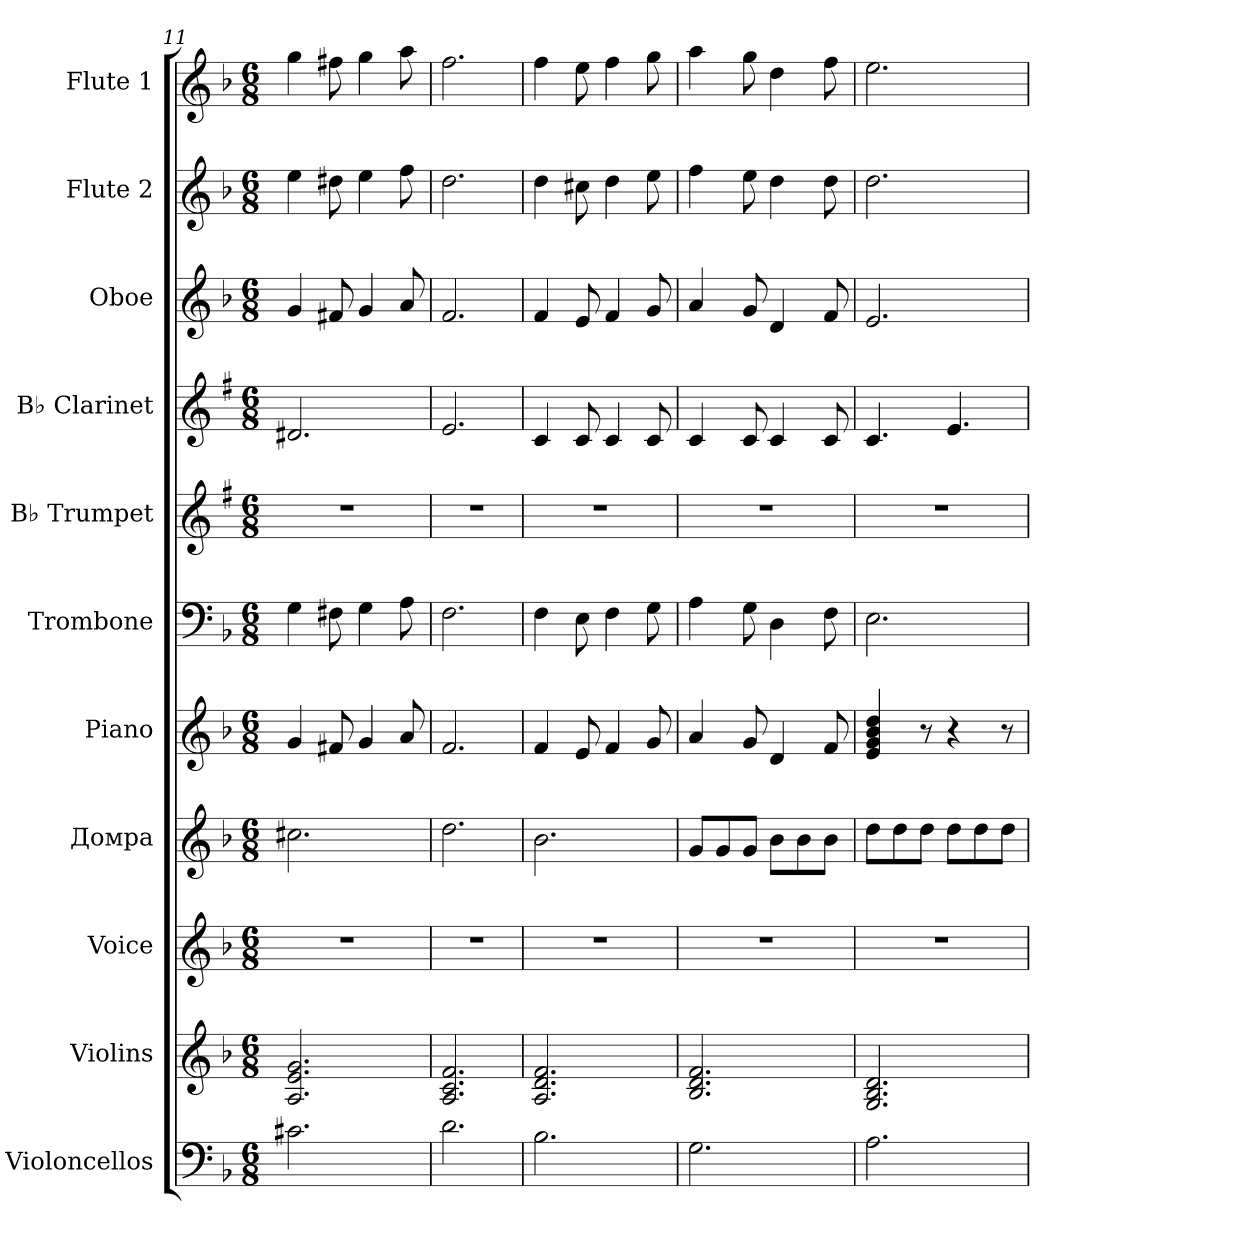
**kern	**kern	**kern	**kern	**kern	**kern	**kern	**kern	**kern	**kern	**kern
*part11	*part10	*part9	*part8	*part7	*part6	*part5	*part4	*part3	*part2	*part1
*staff11	*staff10	*staff9	*staff8	*staff7	*staff6	*staff5	*staff4	*staff3	*staff2	*staff1
*I"Violoncellos	*I"Violins	*I"Voice	*I"Домра	*I"Piano	*I"Trombone	*I"B♭ Trumpet	*I"B♭ Clarinet	*I"Oboe	*I"Flute 2	*I"Flute 1
*I'Vcs.	*I'Vlns.	*I'Vo.	*	*I'Pno.	*I'Tbn.	*I'B♭ Tpt.	*I'B♭ Cl.	*I'Ob.	*I'Fl. 2	*I'Fl. 1
*clefF4	*clefG2	*clefG2	*clefG2	*clefG2	*clefF4	*clefG2	*clefG2	*clefG2	*clefG2	*clefG2
*	*	*	*	*	*	*ITrd1c2	*ITrd1c2	*	*	*
*k[b-]	*k[b-]	*k[b-]	*k[b-]	*k[b-]	*k[b-]	*k[b-]	*k[b-]	*k[b-]	*k[b-]	*k[b-]
*M6/8	*M6/8	*M6/8	*M6/8	*M6/8	*M6/8	*M6/8	*M6/8	*M6/8	*M6/8	*M6/8
=11	=11	=11	=11	=11	=11	=11	=11	=11	=11	=11
2.c#X\	2.A/ 2.e/ 2.g/	2.r	2.cc#X\	4g/	4G\	2.r	2.c#X/	4g/	4ee\	4gg\
.	.	.	.	8f#X/	8F#X\	.	.	8f#X/	8dd#X\	8ff#X\
.	.	.	.	4g/	4G\	.	.	4g/	4ee\	4gg\
.	.	.	.	8a/	8A\	.	.	8a/	8ff\	8aa\
!!LO:PB:g=z
=12	=12	=12	=12	=12	=12	=12	=12	=12	=12	=12
2.d\	2.A/ 2.c/ 2.f/	2.r	2.dd\	2.f/	2.F\	2.r	2.d/	2.f/	2.dd\	2.ff\
=13	=13	=13	=13	=13	=13	=13	=13	=13	=13	=13
2.B-\	2.A/ 2.d/ 2.f/	2.r	2.b-\	4f/	4F\	2.r	4B-/	4f/	4dd\	4ff\
.	.	.	.	8e/	8E\	.	8B-/	8e/	8cc#X\	8ee\
.	.	.	.	4f/	4F\	.	4B-/	4f/	4dd\	4ff\
.	.	.	.	8g/	8G\	.	8B-/	8g/	8ee\	8gg\
=14	=14	=14	=14	=14	=14	=14	=14	=14	=14	=14
2.G\	2.B-/ 2.d/ 2.f/	2.r	8g/L	4a/	4A\	2.r	4B-/	4a/	4ff\	4aa\
.	.	.	8g/	.	.	.	.	.	.	.
.	.	.	8g/J	8g/	8G\	.	8B-/	8g/	8ee\	8gg\
.	.	.	8b-\L	4d/	4D\	.	4B-/	4d/	4dd\	4dd\
.	.	.	8b-\	.	.	.	.	.	.	.
.	.	.	8b-\J	8f/	8F\	.	8B-/	8f/	8dd\	8ff\
=15	=15	=15	=15	=15	=15	=15	=15	=15	=15	=15
2.A\	2.G/ 2.B-/ 2.d/	2.r	8dd\L	4e/ 4g/ 4b-/ 4dd/	2.E\	2.r	4.B-/	2.e/	2.dd\	2.ee\
.	.	.	8dd\	.	.	.	.	.	.	.
.	.	.	8dd\J	8r	.	.	.	.	.	.
.	.	.	8dd\L	4r	.	.	4.d/	.	.	.
.	.	.	8dd\	.	.	.	.	.	.	.
.	.	.	8dd\J	8r	.	.	.	.	.	.
=	=	=	=	=	=	=	=	=	=	=
*-	*-	*-	*-	*-	*-	*-	*-	*-	*-	*-
